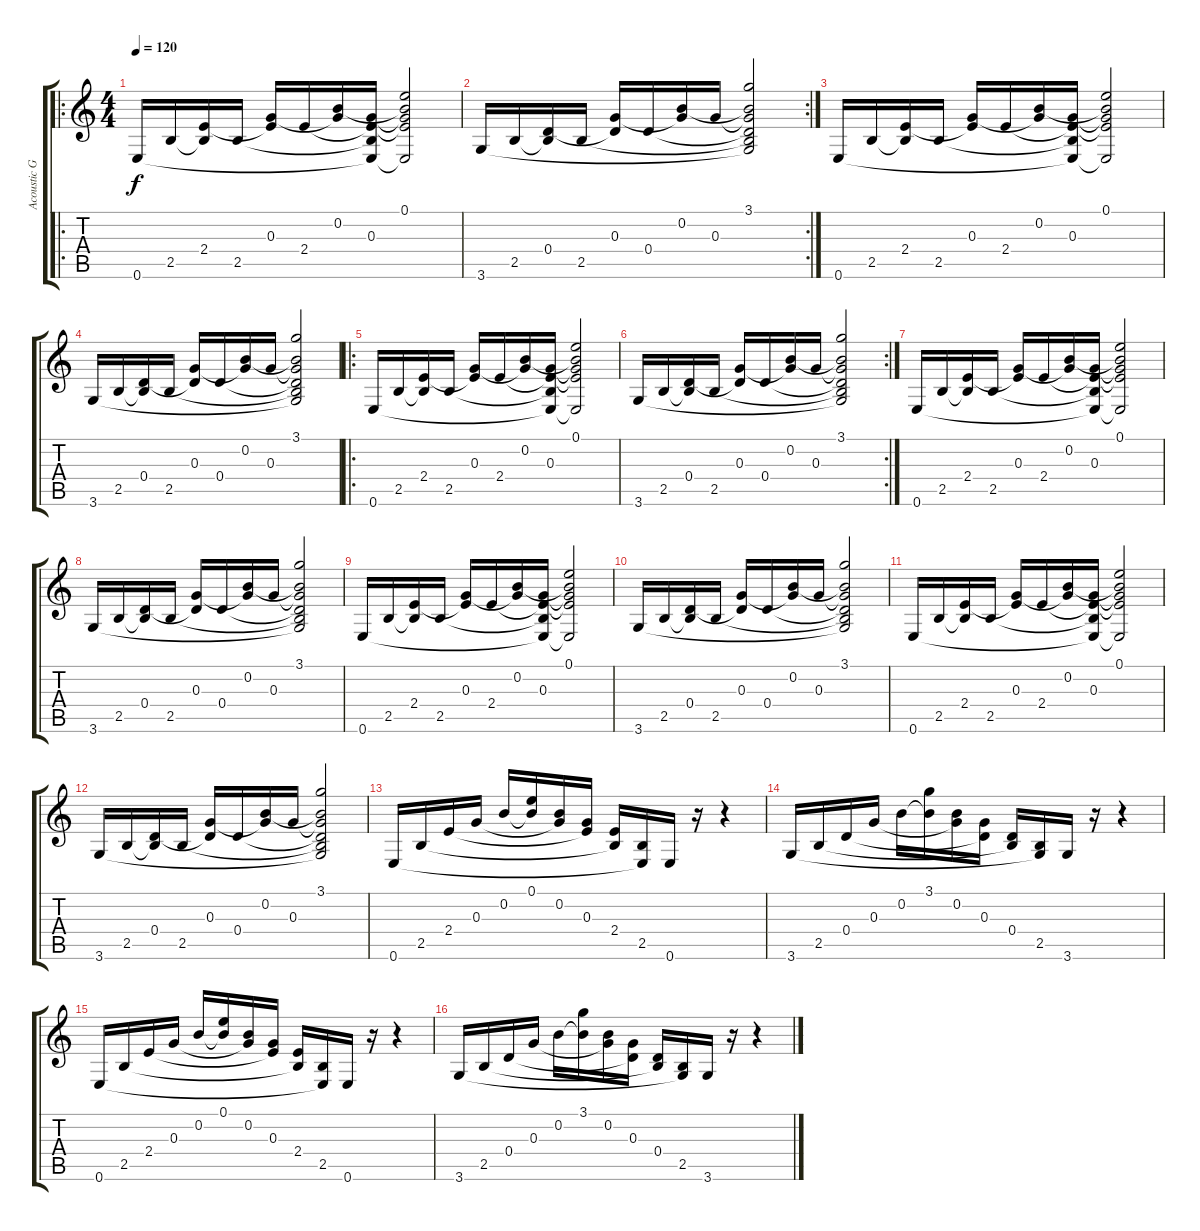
\track ("Acoustic Guitar" "Acoustic G") {instrument acousticguitarsteel}
\staff {score tabs}
\tuning (E4 B3 G3 D3 A2 E2) {hide}
\ro
\ts (4 4)
\tempo 120
\clef g2
\ks c
0.6.16{dy f instrument acousticguitarsteel} 2.5.16 (2.4 2.5{t}).16 2.5.16 (0.3 2.4{t}).16 2.4.16 (0.2 0.3{t}).16 (0.3 2.4{t} 2.5{t} 0.6{t}).16 (0.1 0.2{t} 0.3{t} 2.4{t} 0.6{t}).2 |
\rc 2
3.6.16 2.5.16 (0.4 2.5{t}).16 2.5.16 (0.3 0.4{t}).16 0.4.16 (0.2 0.3{t}).16 0.3.16 (3.1 0.2{t} 0.3{t} 0.4{t} 2.5{t} 3.6{t}).2 |
0.6.16 2.5.16 (2.4 2.5{t}).16 2.5.16 (0.3 2.4{t}).16 2.4.16 (0.2 0.3{t}).16 (0.3 2.4{t} 2.5{t} 0.6{t}).16 (0.1 0.2{t} 0.3{t} 2.4{t} 0.6{t}).2 |
3.6.16 2.5.16 (0.4 2.5{t}).16 2.5.16 (0.3 0.4{t}).16 0.4.16 (0.2 0.3{t}).16 0.3.16 (3.1 0.2{t} 0.3{t} 0.4{t} 2.5{t} 3.6{t}).2 |
\ro
0.6.16 2.5.16 (2.4 2.5{t}).16 2.5.16 (0.3 2.4{t}).16 2.4.16 (0.2 0.3{t}).16 (0.3 2.4{t} 2.5{t} 0.6{t}).16 (0.1 0.2{t} 0.3{t} 2.4{t} 0.6{t}).2 |
\rc 2
3.6.16 2.5.16 (0.4 2.5{t}).16 2.5.16 (0.3 0.4{t}).16 0.4.16 (0.2 0.3{t}).16 0.3.16 (3.1 0.2{t} 0.3{t} 0.4{t} 2.5{t} 3.6{t}).2 |
0.6.16 2.5.16 (2.4 2.5{t}).16 2.5.16 (0.3 2.4{t}).16 2.4.16 (0.2 0.3{t}).16 (0.3 2.4{t} 2.5{t} 0.6{t}).16 (0.1 0.2{t} 0.3{t} 2.4{t} 0.6{t}).2 |
3.6.16 2.5.16 (0.4 2.5{t}).16 2.5.16 (0.3 0.4{t}).16 0.4.16 (0.2 0.3{t}).16 0.3.16 (3.1 0.2{t} 0.3{t} 0.4{t} 2.5{t} 3.6{t}).2 |
0.6.16 2.5.16 (2.4 2.5{t}).16 2.5.16 (0.3 2.4{t}).16 2.4.16 (0.2 0.3{t}).16 (0.3 2.4{t} 2.5{t} 0.6{t}).16 (0.1 0.2{t} 0.3{t} 2.4{t} 0.6{t}).2 |
3.6.16 2.5.16 (0.4 2.5{t}).16 2.5.16 (0.3 0.4{t}).16 0.4.16 (0.2 0.3{t}).16 0.3.16 (3.1 0.2{t} 0.3{t} 0.4{t} 2.5{t} 3.6{t}).2 |
0.6.16 2.5.16 (2.4 2.5{t}).16 2.5.16 (0.3 2.4{t}).16 2.4.16 (0.2 0.3{t}).16 (0.3 2.4{t} 2.5{t} 0.6{t}).16 (0.1 0.2{t} 0.3{t} 2.4{t} 0.6{t}).2 |
3.6.16 2.5.16 (0.4 2.5{t}).16 2.5.16 (0.3 0.4{t}).16 0.4.16 (0.2 0.3{t}).16 0.3.16 (3.1 0.2{t} 0.3{t} 0.4{t} 2.5{t} 3.6{t}).2 |
0.6.16 2.5.16 2.4.16 0.3.16 0.2.16 (0.1 0.2{t}).16 (0.2 0.3{t}).16 (0.3 2.4{t}).16 (2.4 2.5{t}).16 (2.5 0.6{t}).16 0.6.16 r.16 r.4 |
3.6.16 2.5.16 0.4.16 0.3.16 0.2.16 (3.1 0.2{t}).16 (0.2 0.3{t}).16 (0.3 0.4{t}).16 (0.4 2.5{t}).16 (2.5 3.6{t}).16 3.6.16 r.16 r.4 |
0.6.16 2.5.16 2.4.16 0.3.16 0.2.16 (0.1 0.2{t}).16 (0.2 0.3{t}).16 (0.3 2.4{t}).16 (2.4 2.5{t}).16 (2.5 0.6{t}).16 0.6.16 r.16 r.4 |
3.6.16 2.5.16 0.4.16 0.3.16 0.2.16 (3.1 0.2{t}).16 (0.2 0.3{t}).16 (0.3 0.4{t}).16 (0.4 2.5{t}).16 (2.5 3.6{t}).16 3.6.16 r.16 r.4
